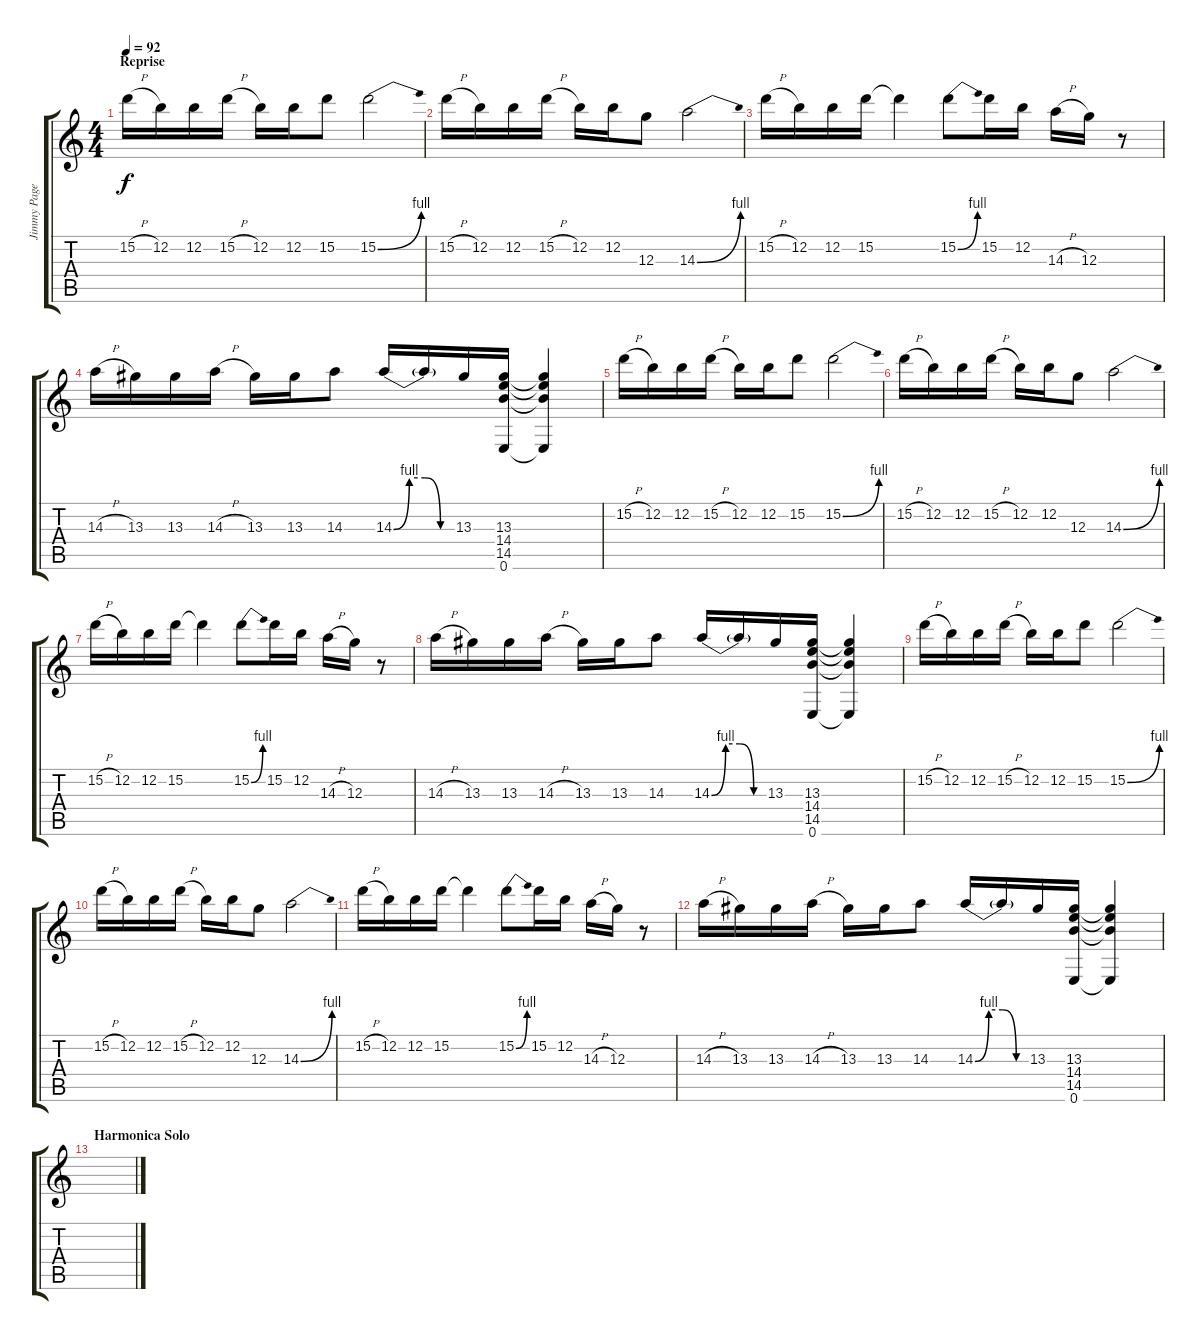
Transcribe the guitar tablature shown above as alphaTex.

\track ("Jimmy Page 1" "Jimmy Page") {instrument distortionguitar}
\staff {score tabs}
\tuning (E4 B3 G3 D3 A2 E2) {hide}
\ts (4 4)
\section ("" "Reprise")
\tempo 92
\clef g2
\ks c
15.2{h}.16{dy f} 12.2.16 12.2.16 15.2{h}.16 12.2.16 12.2.16 15.2.8 15.2{be (bend 0 0 60 4)}.2 |
15.2{h}.16 12.2.16 12.2.16 15.2{h}.16 12.2.16 12.2.16 12.3.8 14.3{be (bend 0 0 60 4)}.2 |
15.2{h}.16 12.2.16 12.2.16 15.2.16 15.2{t}.4 15.2{be (bend 0 0 60 4)}.8 15.2.16 12.2.16 14.3{h}.16 12.3.16 r.8 |
14.3{h}.16 13.3.16 13.3.16 14.3{h}.16 13.3.16 13.3.16 14.3.8 14.3{be (custom 0 0 15 4 30 4 45 0 60 0)}.16 14.3{t}.16 13.3.16 (13.3 14.4 14.5 0.6).16 (13.3{t} 14.4{t} 14.5{t} 0.6{t}).4 |
15.2{h}.16 12.2.16 12.2.16 15.2{h}.16 12.2.16 12.2.16 15.2.8 15.2{be (bend 0 0 60 4)}.2 |
15.2{h}.16 12.2.16 12.2.16 15.2{h}.16 12.2.16 12.2.16 12.3.8 14.3{be (bend 0 0 60 4)}.2 |
15.2{h}.16 12.2.16 12.2.16 15.2.16 15.2{t}.4 15.2{be (bend 0 0 60 4)}.8 15.2.16 12.2.16 14.3{h}.16 12.3.16 r.8 |
14.3{h}.16 13.3.16 13.3.16 14.3{h}.16 13.3.16 13.3.16 14.3.8 14.3{be (custom 0 0 15 4 30 4 45 0 60 0)}.16 14.3{t}.16 13.3.16 (13.3 14.4 14.5 0.6).16 (13.3{t} 14.4{t} 14.5{t} 0.6{t}).4 |
15.2{h}.16 12.2.16 12.2.16 15.2{h}.16 12.2.16 12.2.16 15.2.8 15.2{be (bend 0 0 60 4)}.2 |
15.2{h}.16 12.2.16 12.2.16 15.2{h}.16 12.2.16 12.2.16 12.3.8 14.3{be (bend 0 0 60 4)}.2 |
15.2{h}.16 12.2.16 12.2.16 15.2.16 15.2{t}.4 15.2{be (bend 0 0 60 4)}.8 15.2.16 12.2.16 14.3{h}.16 12.3.16 r.8 |
14.3{h}.16 13.3.16 13.3.16 14.3{h}.16 13.3.16 13.3.16 14.3.8 14.3{be (custom 0 0 15 4 30 4 45 0 60 0)}.16 14.3{t}.16 13.3.16 (13.3 14.4 14.5 0.6).16 (13.3{t} 14.4{t} 14.5{t} 0.6{t}).4 |
\section ("" "Harmonica Solo")
